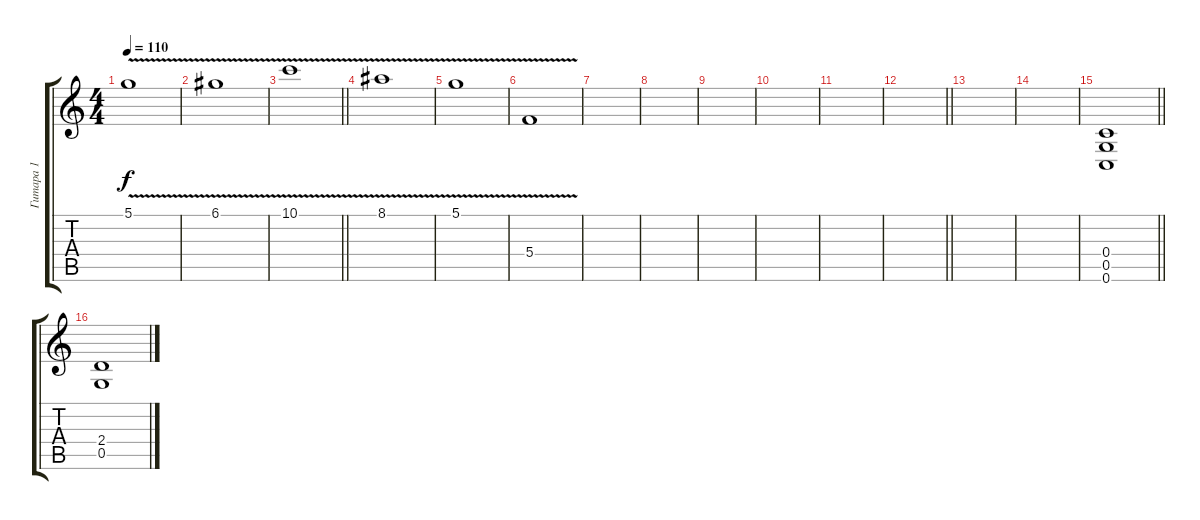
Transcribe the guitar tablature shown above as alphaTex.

\track ("Гитара 1" "Гитара 1") {instrument electricguitarclean}
\staff {score tabs}
\tuning (D4 A3 F3 C3 G2 C2) {hide}
\ts (4 4)
\tempo 110
\clef g2
\ks c
5.1{v}.1{dy f} |
6.1{v}.1 |
\barLineRight lightlight
10.1{v}.1 |
8.1{v}.1 |
5.1{v}.1 |
5.4{v}.1 |
|
|
|
|
|
\barLineRight lightlight
|
|
|
\barLineRight lightlight
(0.4 0.5 0.6).1 |
(2.4 0.5).1
